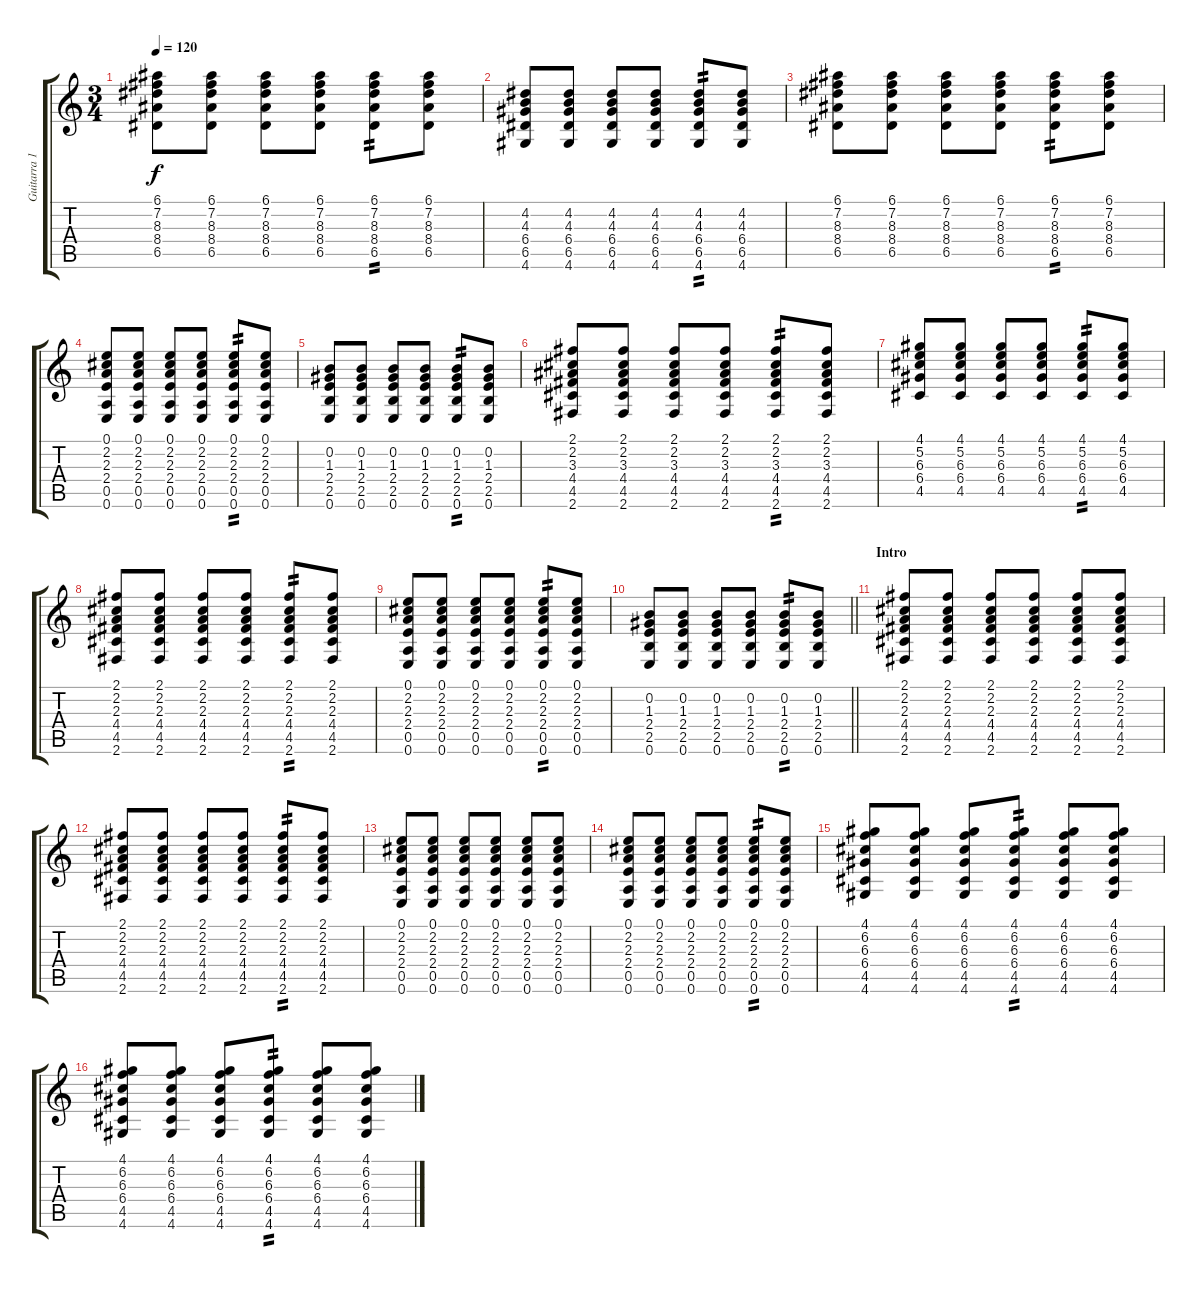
\track ("Guitarra 1" "Guitarra 1") {instrument acousticguitarsteel}
\staff {score tabs}
\tuning (E4 B3 G3 D3 A2 E2) {hide}
\ts (3 4)
\tempo 120
\clef g2
\ks c
(6.1 7.2 8.3 8.4 6.5).8{dy f} (6.1 7.2 8.3 8.4 6.5).8 (6.1 7.2 8.3 8.4 6.5).8 (6.1 7.2 8.3 8.4 6.5).8 (6.1 7.2 8.3 8.4 6.5).8{tp 2} (6.1 7.2 8.3 8.4 6.5).8 |
(4.2 4.3 6.4 6.5 4.6).8 (4.2 4.3 6.4 6.5 4.6).8 (4.2 4.3 6.4 6.5 4.6).8 (4.2 4.3 6.4 6.5 4.6).8 (4.2 4.3 6.4 6.5 4.6).8{tp 2} (4.2 4.3 6.4 6.5 4.6).8 |
(6.1 7.2 8.3 8.4 6.5).8 (6.1 7.2 8.3 8.4 6.5).8 (6.1 7.2 8.3 8.4 6.5).8 (6.1 7.2 8.3 8.4 6.5).8 (6.1 7.2 8.3 8.4 6.5).8{tp 2} (6.1 7.2 8.3 8.4 6.5).8 |
(0.1 2.2 2.3 2.4 0.5 0.6).8 (0.1 2.2 2.3 2.4 0.5 0.6).8 (0.1 2.2 2.3 2.4 0.5 0.6).8 (0.1 2.2 2.3 2.4 0.5 0.6).8 (0.1 2.2 2.3 2.4 0.5 0.6).8{tp 2} (0.1 2.2 2.3 2.4 0.5 0.6).8 |
(0.2 1.3 2.4 2.5 0.6).8 (0.2 1.3 2.4 2.5 0.6).8 (0.2 1.3 2.4 2.5 0.6).8 (0.2 1.3 2.4 2.5 0.6).8 (0.2 1.3 2.4 2.5 0.6).8{tp 2} (0.2 1.3 2.4 2.5 0.6).8 |
(2.1 2.2 3.3 4.4 4.5 2.6).8 (2.1 2.2 3.3 4.4 4.5 2.6).8 (2.1 2.2 3.3 4.4 4.5 2.6).8 (2.1 2.2 3.3 4.4 4.5 2.6).8 (2.1 2.2 3.3 4.4 4.5 2.6).8{tp 2} (2.1 2.2 3.3 4.4 4.5 2.6).8 |
(4.1 5.2 6.3 6.4 4.5).8 (4.1 5.2 6.3 6.4 4.5).8 (4.1 5.2 6.3 6.4 4.5).8 (4.1 5.2 6.3 6.4 4.5).8 (4.1 5.2 6.3 6.4 4.5).8{tp 2} (4.1 5.2 6.3 6.4 4.5).8 |
(2.1 2.2 2.3 4.4 4.5 2.6).8 (2.1 2.2 2.3 4.4 4.5 2.6).8 (2.1 2.2 2.3 4.4 4.5 2.6).8 (2.1 2.2 2.3 4.4 4.5 2.6).8 (2.1 2.2 2.3 4.4 4.5 2.6).8{tp 2} (2.1 2.2 2.3 4.4 4.5 2.6).8 |
(0.1 2.2 2.3 2.4 0.5 0.6).8 (0.1 2.2 2.3 2.4 0.5 0.6).8 (0.1 2.2 2.3 2.4 0.5 0.6).8 (0.1 2.2 2.3 2.4 0.5 0.6).8 (0.1 2.2 2.3 2.4 0.5 0.6).8{tp 2} (0.1 2.2 2.3 2.4 0.5 0.6).8 |
\barLineRight lightlight
(0.2 1.3 2.4 2.5 0.6).8 (0.2 1.3 2.4 2.5 0.6).8 (0.2 1.3 2.4 2.5 0.6).8 (0.2 1.3 2.4 2.5 0.6).8 (0.2 1.3 2.4 2.5 0.6).8{tp 2} (0.2 1.3 2.4 2.5 0.6).8 |
\section ("" "Intro")
(2.1 2.2 2.3 4.4 4.5 2.6).8 (2.1 2.2 2.3 4.4 4.5 2.6).8 (2.1 2.2 2.3 4.4 4.5 2.6).8 (2.1 2.2 2.3 4.4 4.5 2.6).8 (2.1 2.2 2.3 4.4 4.5 2.6).8 (2.1 2.2 2.3 4.4 4.5 2.6).8 |
(2.1 2.2 2.3 4.4 4.5 2.6).8 (2.1 2.2 2.3 4.4 4.5 2.6).8 (2.1 2.2 2.3 4.4 4.5 2.6).8 (2.1 2.2 2.3 4.4 4.5 2.6).8 (2.1 2.2 2.3 4.4 4.5 2.6).8{tp 2} (2.1 2.2 2.3 4.4 4.5 2.6).8 |
(0.1 2.2 2.3 2.4 0.5 0.6).8 (0.1 2.2 2.3 2.4 0.5 0.6).8 (0.1 2.2 2.3 2.4 0.5 0.6).8 (0.1 2.2 2.3 2.4 0.5 0.6).8 (0.1 2.2 2.3 2.4 0.5 0.6).8 (0.1 2.2 2.3 2.4 0.5 0.6).8 |
(0.1 2.2 2.3 2.4 0.5 0.6).8 (0.1 2.2 2.3 2.4 0.5 0.6).8 (0.1 2.2 2.3 2.4 0.5 0.6).8 (0.1 2.2 2.3 2.4 0.5 0.6).8 (0.1 2.2 2.3 2.4 0.5 0.6).8{tp 2} (0.1 2.2 2.3 2.4 0.5 0.6).8 |
(4.1 6.2 6.3 6.4 4.5 4.6).8 (4.1 6.2 6.3 6.4 4.5 4.6).8 (4.1 6.2 6.3 6.4 4.5 4.6).8 (4.1 6.2 6.3 6.4 4.5 4.6).8{tp 2} (4.1 6.2 6.3 6.4 4.5 4.6).8 (4.1 6.2 6.3 6.4 4.5 4.6).8 |
(4.1 6.2 6.3 6.4 4.5 4.6).8 (4.1 6.2 6.3 6.4 4.5 4.6).8 (4.1 6.2 6.3 6.4 4.5 4.6).8 (4.1 6.2 6.3 6.4 4.5 4.6).8{tp 2} (4.1 6.2 6.3 6.4 4.5 4.6).8 (4.1 6.2 6.3 6.4 4.5 4.6).8
